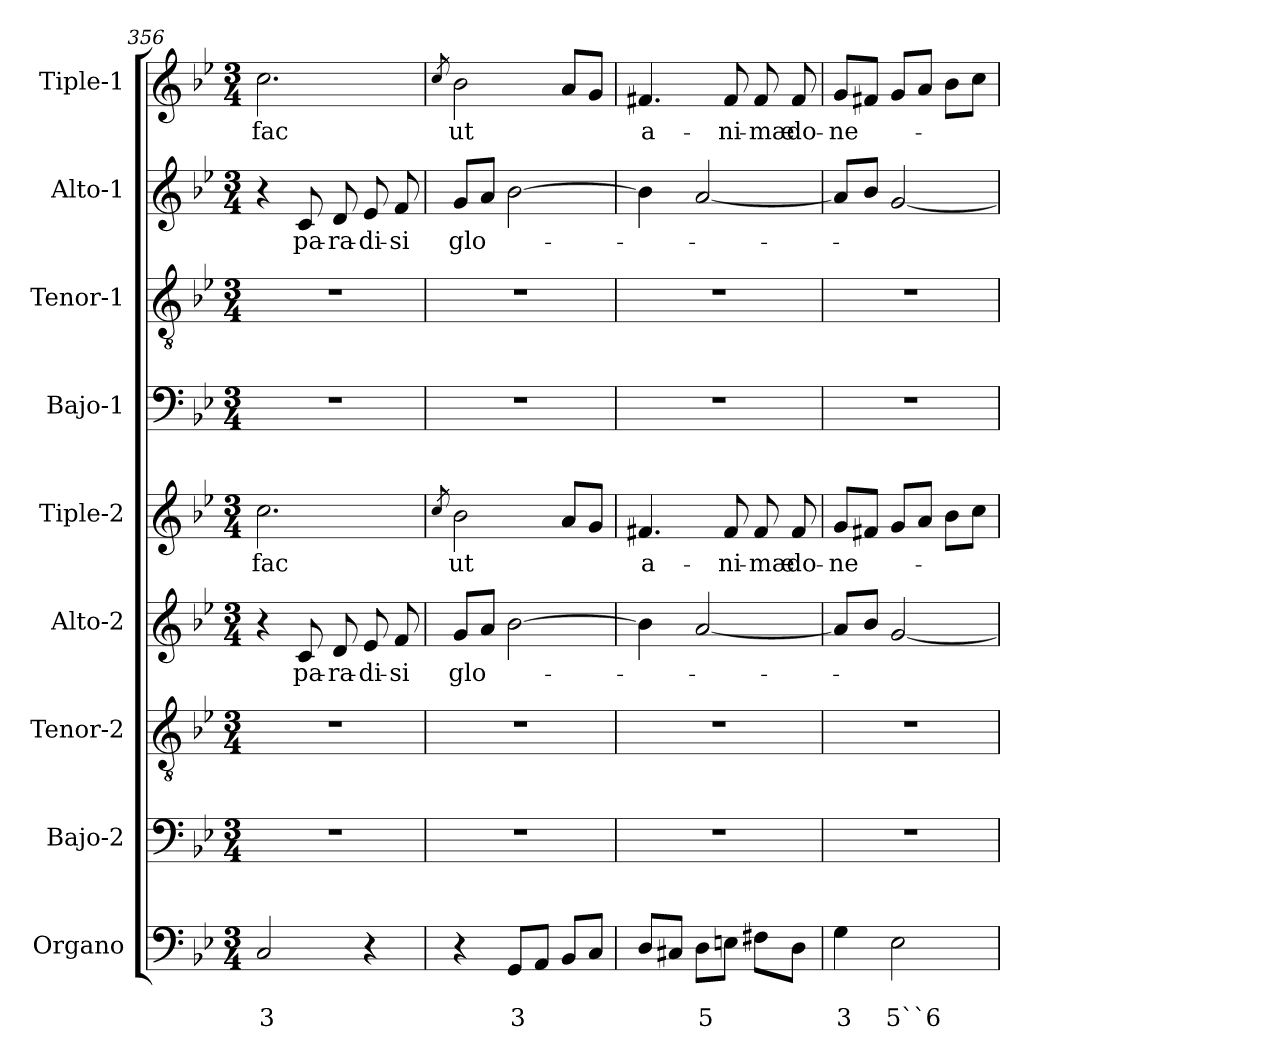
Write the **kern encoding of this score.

**kern	**text	**text	**kern	**kern	**kern	**text	**kern	**text	**kern	**kern	**kern	**text	**kern	**text
*part9	*part9	*part9	*part8	*part7	*part6	*part6	*part5	*part5	*part4	*part3	*part2	*part2	*part1	*part1
*staff9	*staff9	*staff9	*staff8	*staff7	*staff6	*staff6	*staff5	*staff5	*staff4	*staff3	*staff2	*staff2	*staff1	*staff1
*I"Organo	*	*	*I"Bajo-2	*I"Tenor-2	*I"Alto-2	*	*I"Tiple-2	*	*I"Bajo-1	*I"Tenor-1	*I"Alto-1	*	*I"Tiple-1	*
*	*	*	*I'B-2	*I'T-2	*I'A-2	*	*	*	*I'B1	*I'T1	*I'A1	*	*	*
!!LO:PB:g=z
*clefF4	*	*	*clefF4	*clefGv2	*clefG2	*	*clefG2	*	*clefF4	*clefGv2	*clefG2	*	*clefG2	*
*k[b-e-]	*	*	*k[b-e-]	*k[b-e-]	*k[b-e-]	*	*k[b-e-]	*	*k[b-e-]	*k[b-e-]	*k[b-e-]	*	*k[b-e-]	*
*B-:	*	*	*B-:	*B-:	*B-:	*	*B-:	*	*B-:	*B-:	*B-:	*	*B-:	*
*M3/4	*	*	*M3/4	*M3/4	*M3/4	*	*M3/4	*	*M3/4	*M3/4	*M3/4	*	*M3/4	*
=356	=356	=356	=356	=356	=356	=356	=356	=356	=356	=356	=356	=356	=356	=356
!	!	!LO:LY:b	!	!	!	!	!	!	!	!	!	!	!	!
!	!	!	!	!	!	!	!	!LO:LY:b	!	!	!	!	!	!
!	!	!	!	!	!	!	!	!	!	!	!	!	!	!LO:LY:b
2C/	.	3	2.r	2.r	4r	.	2.cc\	fac	2.r	2.r	4r	.	2.cc\	fac
!	!	!	!	!	!	!LO:LY:b	!	!	!	!	!	!	!	!
!	!	!	!	!	!	!	!	!	!	!	!	!LO:LY:b	!	!
.	.	.	.	.	8c/	pa-	.	.	.	.	8c/	pa-	.	.
!	!	!	!	!	!	!LO:LY:b	!	!	!	!	!	!	!	!
!	!	!	!	!	!	!	!	!	!	!	!	!LO:LY:b	!	!
.	.	.	.	.	8d/	-ra-	.	.	.	.	8d/	-ra-	.	.
!	!	!	!	!	!	!LO:LY:b	!	!	!	!	!	!	!	!
!	!	!	!	!	!	!	!	!	!	!	!	!LO:LY:b	!	!
4r	.	.	.	.	8e-/	-di-	.	.	.	.	8e-/	-di-	.	.
!	!	!	!	!	!	!LO:LY:b	!	!	!	!	!	!	!	!
!	!	!	!	!	!	!	!	!	!	!	!	!LO:LY:b	!	!
.	.	.	.	.	8f/	-si	.	.	.	.	8f/	-si	.	.
=357	=357	=357	=357	=357	=357	=357	=357	=357	=357	=357	=357	=357	=357	=357
.	.	.	.	.	.	.	8qcc/	.	.	.	.	.	8qcc/	.
!	!	!	!	!	!	!LO:LY:b	!	!	!	!	!	!	!	!
!	!	!	!	!	!	!	!	!LO:LY:b	!	!	!	!	!	!
!	!	!	!	!	!	!	!	!	!	!	!	!LO:LY:b	!	!
!	!	!	!	!	!	!	!	!	!	!	!	!	!	!LO:LY:b
4r	.	.	2.r	2.r	8g/L	glo-	2b-\	ut	2.r	2.r	8g/L	glo-	2b-\	ut
.	.	.	.	.	8a/J	.	.	.	.	.	8a/J	.	.	.
!	!	!LO:LY:b	!	!	!	!	!	!	!	!	!	!	!	!
8GG/L	.	3	.	.	[2b-\	.	.	.	.	.	[2b-\	.	.	.
8AA/J	.	.	.	.	.	.	.	.	.	.	.	.	.	.
8BB-/L	.	.	.	.	.	.	8a/L	.	.	.	.	.	8a/L	.
8C/J	.	.	.	.	.	.	8g/J	.	.	.	.	.	8g/J	.
=358	=358	=358	=358	=358	=358	=358	=358	=358	=358	=358	=358	=358	=358	=358
!	!	!	!	!	!	!	!	!LO:LY:b	!	!	!	!	!	!
!	!	!	!	!	!	!	!	!	!	!	!	!	!	!LO:LY:b
8D/L	.	.	2.r	2.r	4b-\]	.	4.f#X/	a-	2.r	2.r	4b-\]	.	4.f#X/	a-
8C#X/J	.	.	.	.	.	.	.	.	.	.	.	.	.	.
!	!	!LO:LY:b	!	!	!	!	!	!	!	!	!	!	!	!
8D\L	.	5	.	.	[2a/	.	.	.	.	.	[2a/	.	.	.
!	!	!	!	!	!	!	!	!LO:LY:b	!	!	!	!	!	!
!	!	!	!	!	!	!	!	!	!	!	!	!	!	!LO:LY:b
8En\J	.	.	.	.	.	.	8f#/	-ni-	.	.	.	.	8f#/	-ni-
!	!	!	!	!	!	!	!	!LO:LY:b	!	!	!	!	!	!
!	!	!	!	!	!	!	!	!	!	!	!	!	!	!LO:LY:b
8F#X\L	.	.	.	.	.	.	8f#/	-mæ	.	.	.	.	8f#/	-mæ
!	!	!	!	!	!	!	!	!LO:LY:b	!	!	!	!	!	!
!	!	!	!	!	!	!	!	!	!	!	!	!	!	!LO:LY:b
8D\J	.	.	.	.	.	.	8f#/	do-	.	.	.	.	8f#/	do-
=359	=359	=359	=359	=359	=359	=359	=359	=359	=359	=359	=359	=359	=359	=359
!	!	!LO:LY:b	!	!	!	!	!	!	!	!	!	!	!	!
!	!	!	!	!	!	!	!	!LO:LY:b	!	!	!	!	!	!
!	!	!	!	!	!	!	!	!	!	!	!	!	!	!LO:LY:b
4G\	.	3	2.r	2.r	8a/L]	.	8g/L	-ne-	2.r	2.r	8a/L]	.	8g/L	-ne-
.	.	.	.	.	8b-/J	.	8f#X/J	.	.	.	8b-/J	.	8f#X/J	.
!	!	!LO:LY:b	!	!	!	!	!	!	!	!	!	!	!	!
2E-\	.	5``6	.	.	[2g/	.	8g/L	.	.	.	[2g/	.	8g/L	.
.	.	.	.	.	.	.	8a/J	.	.	.	.	.	8a/J	.
.	.	.	.	.	.	.	8b-\L	.	.	.	.	.	8b-\L	.
.	.	.	.	.	.	.	8cc\J	.	.	.	.	.	8cc\J	.
=	=	=	=	=	=	=	=	=	=	=	=	=	=	=
*-	*-	*-	*-	*-	*-	*-	*-	*-	*-	*-	*-	*-	*-	*-
